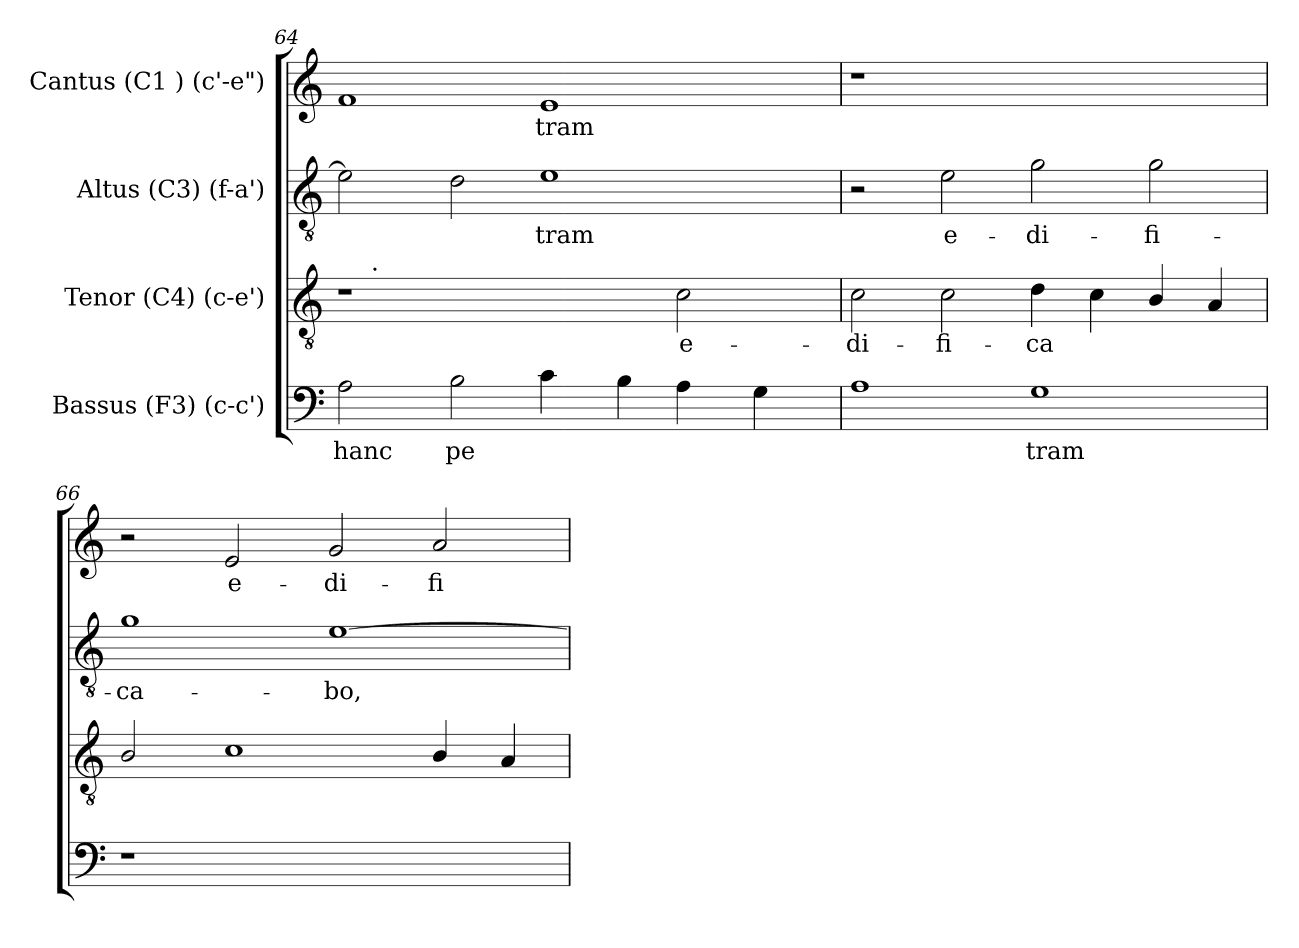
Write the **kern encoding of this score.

**kern	**text	**kern	**text	**kern	**text	**kern	**text
*part4	*part4	*part3	*part3	*part2	*part2	*part1	*part1
*staff4	*staff4	*staff3	*staff3	*staff2	*staff2	*staff1	*staff1
*I"Bassus (F3)  (c-c')	*	*I"Tenor (C4)  (c-e')	*	*I"Altus (C3)  (f-a')	*	*I"Cantus (C1 )  (c'-e")	*
*clefF4	*	*clefGv2	*	*clefGv2	*	*clefG2	*
*k[]	*	*k[]	*	*k[]	*	*k[]	*
*C:	*	*C:	*	*C:	*	*C:	*
=64	=64	=64	=64	=64	=64	=64	=64
!	!LO:LY:b:cj	!	!	!	!LO:LY:b:cj	!	!LO:LY:b:cj
*	*	*^	*	*	*	*	*
2A\	hanc	1r	16.ryy	.	2e\]	--	1f	--
!	!	!	!LO:TX:a:t=.	!	!	!	!	!
.	.	.	1ryy	.	.	.	.	.
!	!LO:LY:b:cj	!	!	!	!	!LO:LY:b:cj	!	!
2B\	pe-	.	.	.	2d\	--	.	.
!	!LO:LY:b:cj	!	!	!	!	!LO:LY:b:cj	!	!LO:LY:b:cj
4c\	--	2ryy	.	.	1e	-tram	1e	-tram
.	.	.	2ryy	.	.	.	.	.
!	!LO:LY:b:cj	!	!	!	!	!	!	!
4B\	--	.	.	.	.	.	.	.
!	!LO:LY:b:cj	!	!	!LO:LY:b:cj	!	!	!	!
4A\	--	2c\	.	e-	.	.	.	.
.	.	.	4ryy	.	.	.	.	.
!	!LO:LY:b:cj	!	!	!	!	!	!	!
4G\	--	.	.	.	.	.	.	.
.	.	.	8ryy	.	.	.	.	.
.	.	.	32ryy	.	.	.	.	.
!!LO:PB:g=z
=65	=65	=65	=65	=65	=65	=65	=65	=65
!	!LO:LY:b:cj	!	!	!LO:LY:b:cj	!	!	!	!
*	*	*v	*v	*	*	*	*	*
1A	--	2c\	-di-	2r	.	1r	.
!	!	!	!LO:LY:b:cj	!	!LO:LY:b:cj	!	!
.	.	2c\	-fi-	2e\	e-	.	.
!	!LO:LY:b:cj	!	!LO:LY:b:cj	!	!LO:LY:b:cj	!	!
1G	-tram	4d\	-ca-	2g\	-di-	1ryy	.
!	!	!	!LO:LY:b:cj	!	!	!	!
.	.	4c\	--	.	.	.	.
!	!	!	!LO:LY:b:cj	!	!LO:LY:b:cj	!	!
.	.	4B/	--	2g\	-fi-	.	.
!	!	!	!LO:LY:b:cj	!	!	!	!
.	.	4A/	--	.	.	.	.
=66	=66	=66	=66	=66	=66	=66	=66
!	!	!	!LO:LY:b:cj	!	!LO:LY:b:cj	!	!
1r	.	2B/	--	1g	-ca-	2r	.
!	!	!	!LO:LY:b:cj	!	!	!	!LO:LY:b:cj
.	.	1c	--	.	.	2e/	e-
!	!	!	!	!	!LO:LY:b:cj	!	!LO:LY:b:cj
1ryy	.	.	.	[>1e	-bo,	2g/	-di-
!	!	!	!LO:LY:b:cj	!	!	!	!LO:LY:b:cj
.	.	4B/	--	.	.	2a/	-fi-
!	!	!	!LO:LY:b:cj	!	!	!	!
.	.	4A/	--	.	.	.	.
=	=	=	=	=	=	=	=
*-	*-	*-	*-	*-	*-	*-	*-
